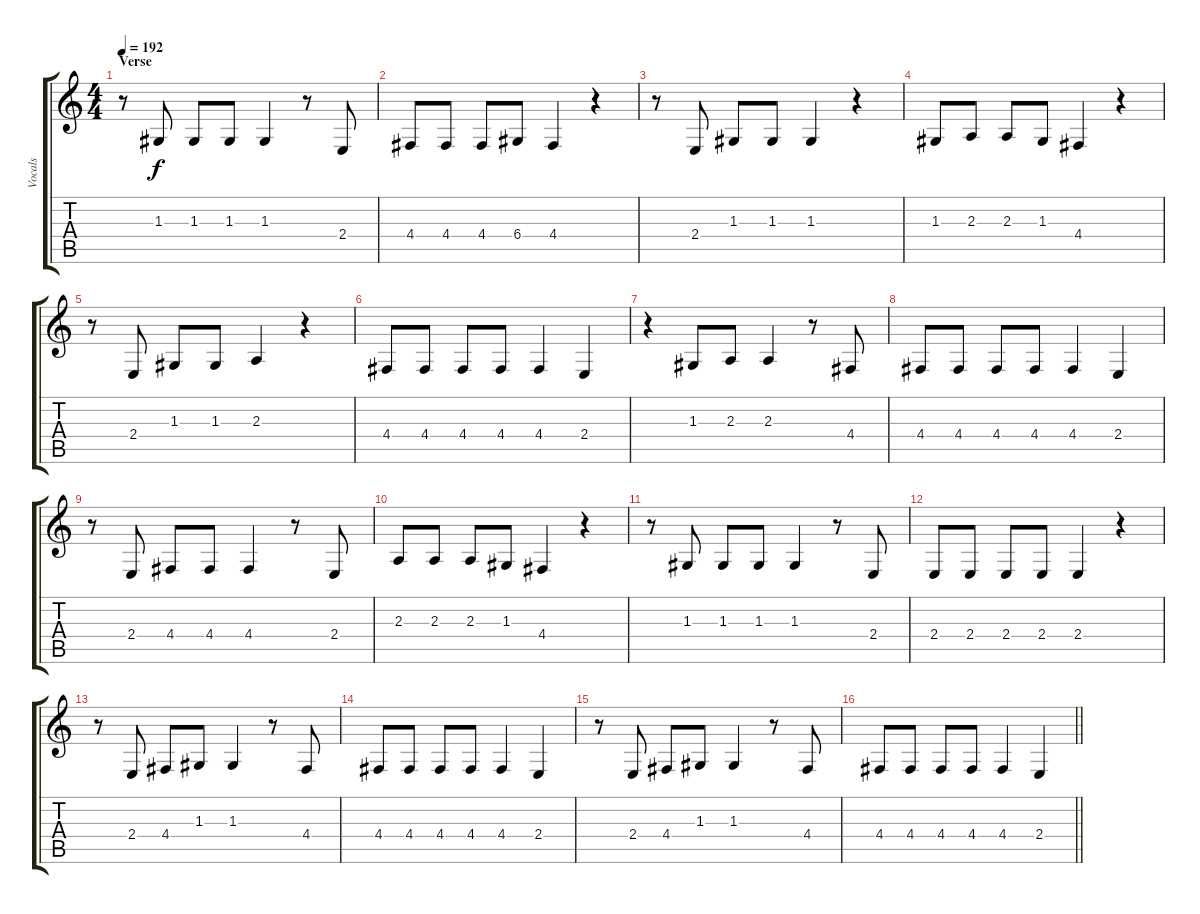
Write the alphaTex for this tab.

\track ("Vocals" "Vocals") {instrument altosax}
\staff {score tabs}
\tuning (E4 B3 G3 D3 A2 E2) {hide}
\ts (4 4)
\section ("" "Verse")
\tempo 192
\clef g2
\ks c
r.8{dy f} 1.3.8 1.3.8 1.3.8 1.3.4 r.8 2.4.8 |
4.4.8 4.4.8 4.4.8 6.4.8 4.4.4 r.4 |
r.8 2.4.8 1.3.8 1.3.8 1.3.4 r.4 |
1.3.8 2.3.8 2.3.8 1.3.8 4.4.4 r.4 |
r.8 2.4.8 1.3.8 1.3.8 2.3.4 r.4 |
4.4.8 4.4.8 4.4.8 4.4.8 4.4.4 2.4.4 |
r.4 1.3.8 2.3.8 2.3.4 r.8 4.4.8 |
4.4.8 4.4.8 4.4.8 4.4.8 4.4.4 2.4.4 |
r.8 2.4.8 4.4.8 4.4.8 4.4.4 r.8 2.4.8 |
2.3.8 2.3.8 2.3.8 1.3.8 4.4.4 r.4 |
r.8 1.3.8 1.3.8 1.3.8 1.3.4 r.8 2.4.8 |
2.4.8 2.4.8 2.4.8 2.4.8 2.4.4 r.4 |
r.8 2.4.8 4.4.8 1.3.8 1.3.4 r.8 4.4.8 |
4.4.8 4.4.8 4.4.8 4.4.8 4.4.4 2.4.4 |
r.8 2.4.8 4.4.8 1.3.8 1.3.4 r.8 4.4.8 |
\barLineRight lightlight
4.4.8 4.4.8 4.4.8 4.4.8 4.4.4 2.4.4
